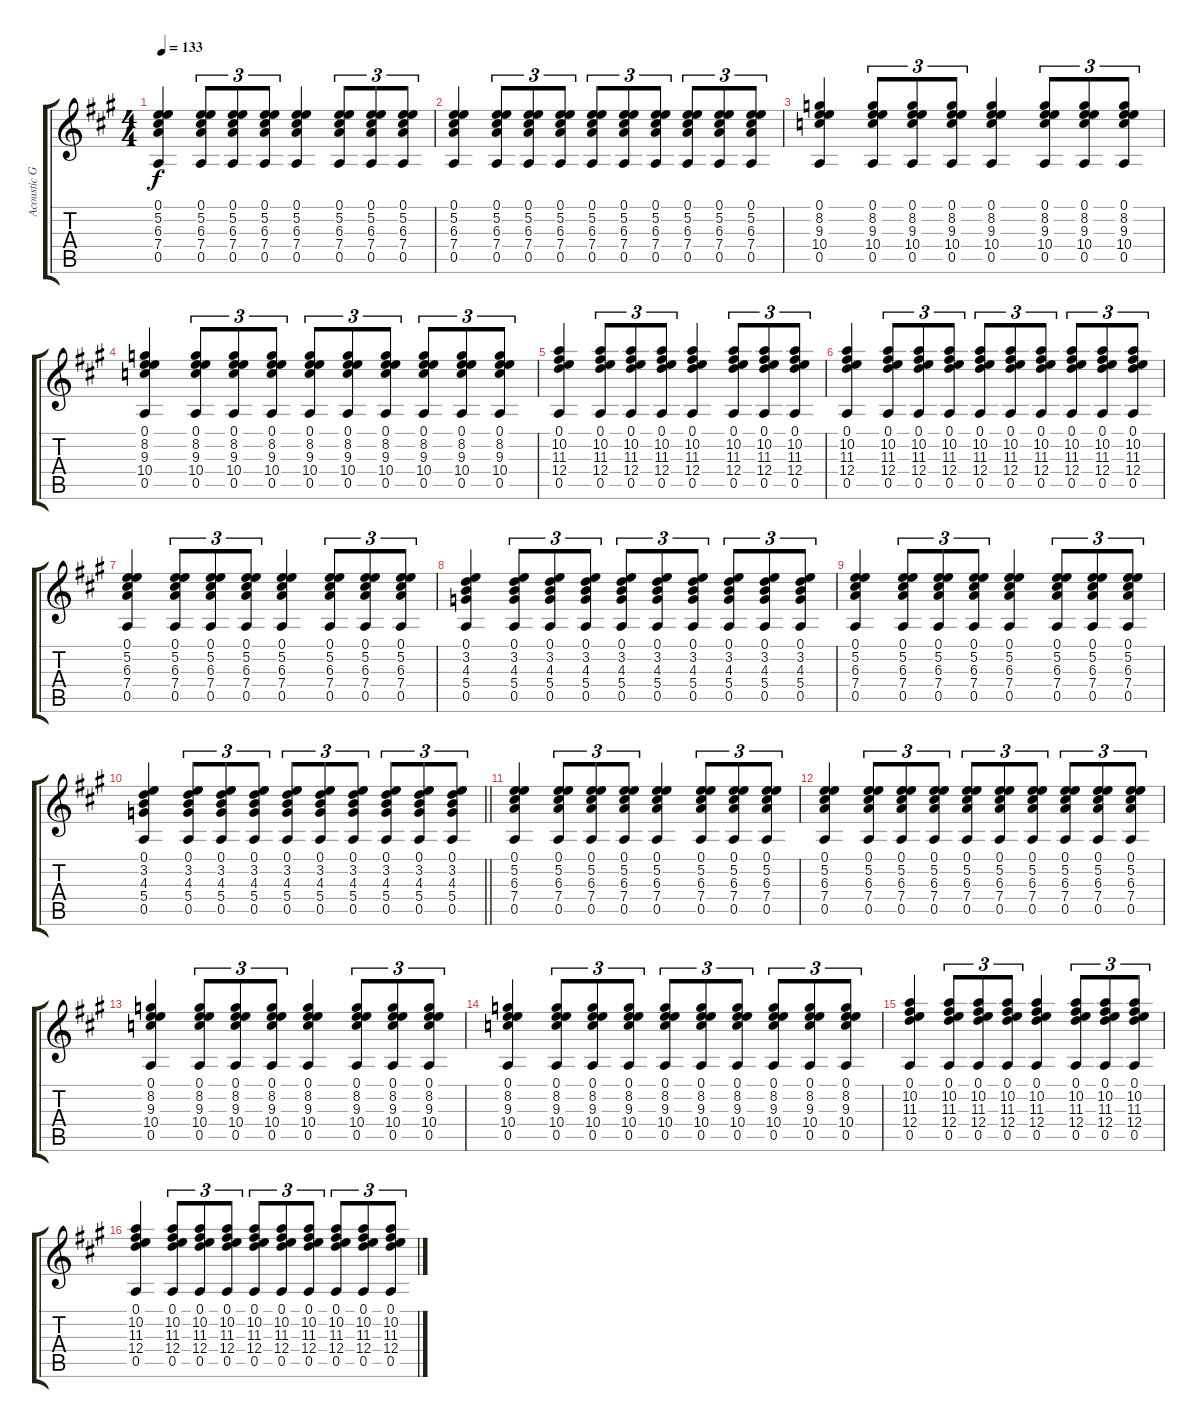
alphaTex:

\track ("Acoustic Guitar" "Acoustic G") {instrument acousticguitarsteel}
\staff {score tabs}
\tuning (E4 B3 G3 D3 A2 E2) {hide}
\ts (4 4)
\tempo 133
\clef g2
\ks a
(0.1 5.2 6.3 7.4 0.5).4{dy f} (0.1 5.2 6.3 7.4 0.5).8{tu (3 2)} (0.1 5.2 6.3 7.4 0.5).8{tu (3 2)} (0.1 5.2 6.3 7.4 0.5).8{tu (3 2)} (0.1 5.2 6.3 7.4 0.5).4 (0.1 5.2 6.3 7.4 0.5).8{tu (3 2)} (0.1 5.2 6.3 7.4 0.5).8{tu (3 2)} (0.1 5.2 6.3 7.4 0.5).8{tu (3 2)} |
(0.1 5.2 6.3 7.4 0.5).4 (0.1 5.2 6.3 7.4 0.5).8{tu (3 2)} (0.1 5.2 6.3 7.4 0.5).8{tu (3 2)} (0.1 5.2 6.3 7.4 0.5).8{tu (3 2)} (0.1 5.2 6.3 7.4 0.5).8{tu (3 2)} (0.1 5.2 6.3 7.4 0.5).8{tu (3 2)} (0.1 5.2 6.3 7.4 0.5).8{tu (3 2)} (0.1 5.2 6.3 7.4 0.5).8{tu (3 2)} (0.1 5.2 6.3 7.4 0.5).8{tu (3 2)} (0.1 5.2 6.3 7.4 0.5).8{tu (3 2)} |
(0.1 8.2 9.3 10.4 0.5).4 (0.1 8.2 9.3 10.4 0.5).8{tu (3 2)} (0.1 8.2 9.3 10.4 0.5).8{tu (3 2)} (0.1 8.2 9.3 10.4 0.5).8{tu (3 2)} (0.1 8.2 9.3 10.4 0.5).4 (0.1 8.2 9.3 10.4 0.5).8{tu (3 2)} (0.1 8.2 9.3 10.4 0.5).8{tu (3 2)} (0.1 8.2 9.3 10.4 0.5).8{tu (3 2)} |
(0.1 8.2 9.3 10.4 0.5).4 (0.1 8.2 9.3 10.4 0.5).8{tu (3 2)} (0.1 8.2 9.3 10.4 0.5).8{tu (3 2)} (0.1 8.2 9.3 10.4 0.5).8{tu (3 2)} (0.1 8.2 9.3 10.4 0.5).8{tu (3 2)} (0.1 8.2 9.3 10.4 0.5).8{tu (3 2)} (0.1 8.2 9.3 10.4 0.5).8{tu (3 2)} (0.1 8.2 9.3 10.4 0.5).8{tu (3 2)} (0.1 8.2 9.3 10.4 0.5).8{tu (3 2)} (0.1 8.2 9.3 10.4 0.5).8{tu (3 2)} |
(0.1 10.2 11.3 12.4 0.5).4 (0.1 10.2 11.3 12.4 0.5).8{tu (3 2)} (0.1 10.2 11.3 12.4 0.5).8{tu (3 2)} (0.1 10.2 11.3 12.4 0.5).8{tu (3 2)} (0.1 10.2 11.3 12.4 0.5).4 (0.1 10.2 11.3 12.4 0.5).8{tu (3 2)} (0.1 10.2 11.3 12.4 0.5).8{tu (3 2)} (0.1 10.2 11.3 12.4 0.5).8{tu (3 2)} |
(0.1 10.2 11.3 12.4 0.5).4 (0.1 10.2 11.3 12.4 0.5).8{tu (3 2)} (0.1 10.2 11.3 12.4 0.5).8{tu (3 2)} (0.1 10.2 11.3 12.4 0.5).8{tu (3 2)} (0.1 10.2 11.3 12.4 0.5).8{tu (3 2)} (0.1 10.2 11.3 12.4 0.5).8{tu (3 2)} (0.1 10.2 11.3 12.4 0.5).8{tu (3 2)} (0.1 10.2 11.3 12.4 0.5).8{tu (3 2)} (0.1 10.2 11.3 12.4 0.5).8{tu (3 2)} (0.1 10.2 11.3 12.4 0.5).8{tu (3 2)} |
(0.1 5.2 6.3 7.4 0.5).4 (0.1 5.2 6.3 7.4 0.5).8{tu (3 2)} (0.1 5.2 6.3 7.4 0.5).8{tu (3 2)} (0.1 5.2 6.3 7.4 0.5).8{tu (3 2)} (0.1 5.2 6.3 7.4 0.5).4 (0.1 5.2 6.3 7.4 0.5).8{tu (3 2)} (0.1 5.2 6.3 7.4 0.5).8{tu (3 2)} (0.1 5.2 6.3 7.4 0.5).8{tu (3 2)} |
(0.1 3.2 4.3 5.4 0.5).4 (0.1 3.2 4.3 5.4 0.5).8{tu (3 2)} (0.1 3.2 4.3 5.4 0.5).8{tu (3 2)} (0.1 3.2 4.3 5.4 0.5).8{tu (3 2)} (0.1 3.2 4.3 5.4 0.5).8{tu (3 2)} (0.1 3.2 4.3 5.4 0.5).8{tu (3 2)} (0.1 3.2 4.3 5.4 0.5).8{tu (3 2)} (0.1 3.2 4.3 5.4 0.5).8{tu (3 2)} (0.1 3.2 4.3 5.4 0.5).8{tu (3 2)} (0.1 3.2 4.3 5.4 0.5).8{tu (3 2)} |
(0.1 5.2 6.3 7.4 0.5).4 (0.1 5.2 6.3 7.4 0.5).8{tu (3 2)} (0.1 5.2 6.3 7.4 0.5).8{tu (3 2)} (0.1 5.2 6.3 7.4 0.5).8{tu (3 2)} (0.1 5.2 6.3 7.4 0.5).4 (0.1 5.2 6.3 7.4 0.5).8{tu (3 2)} (0.1 5.2 6.3 7.4 0.5).8{tu (3 2)} (0.1 5.2 6.3 7.4 0.5).8{tu (3 2)} |
\barLineRight lightlight
(0.1 3.2 4.3 5.4 0.5).4 (0.1 3.2 4.3 5.4 0.5).8{tu (3 2)} (0.1 3.2 4.3 5.4 0.5).8{tu (3 2)} (0.1 3.2 4.3 5.4 0.5).8{tu (3 2)} (0.1 3.2 4.3 5.4 0.5).8{tu (3 2)} (0.1 3.2 4.3 5.4 0.5).8{tu (3 2)} (0.1 3.2 4.3 5.4 0.5).8{tu (3 2)} (0.1 3.2 4.3 5.4 0.5).8{tu (3 2)} (0.1 3.2 4.3 5.4 0.5).8{tu (3 2)} (0.1 3.2 4.3 5.4 0.5).8{tu (3 2)} |
(0.1 5.2 6.3 7.4 0.5).4 (0.1 5.2 6.3 7.4 0.5).8{tu (3 2)} (0.1 5.2 6.3 7.4 0.5).8{tu (3 2)} (0.1 5.2 6.3 7.4 0.5).8{tu (3 2)} (0.1 5.2 6.3 7.4 0.5).4 (0.1 5.2 6.3 7.4 0.5).8{tu (3 2)} (0.1 5.2 6.3 7.4 0.5).8{tu (3 2)} (0.1 5.2 6.3 7.4 0.5).8{tu (3 2)} |
(0.1 5.2 6.3 7.4 0.5).4 (0.1 5.2 6.3 7.4 0.5).8{tu (3 2)} (0.1 5.2 6.3 7.4 0.5).8{tu (3 2)} (0.1 5.2 6.3 7.4 0.5).8{tu (3 2)} (0.1 5.2 6.3 7.4 0.5).8{tu (3 2)} (0.1 5.2 6.3 7.4 0.5).8{tu (3 2)} (0.1 5.2 6.3 7.4 0.5).8{tu (3 2)} (0.1 5.2 6.3 7.4 0.5).8{tu (3 2)} (0.1 5.2 6.3 7.4 0.5).8{tu (3 2)} (0.1 5.2 6.3 7.4 0.5).8{tu (3 2)} |
(0.1 8.2 9.3 10.4 0.5).4 (0.1 8.2 9.3 10.4 0.5).8{tu (3 2)} (0.1 8.2 9.3 10.4 0.5).8{tu (3 2)} (0.1 8.2 9.3 10.4 0.5).8{tu (3 2)} (0.1 8.2 9.3 10.4 0.5).4 (0.1 8.2 9.3 10.4 0.5).8{tu (3 2)} (0.1 8.2 9.3 10.4 0.5).8{tu (3 2)} (0.1 8.2 9.3 10.4 0.5).8{tu (3 2)} |
(0.1 8.2 9.3 10.4 0.5).4 (0.1 8.2 9.3 10.4 0.5).8{tu (3 2)} (0.1 8.2 9.3 10.4 0.5).8{tu (3 2)} (0.1 8.2 9.3 10.4 0.5).8{tu (3 2)} (0.1 8.2 9.3 10.4 0.5).8{tu (3 2)} (0.1 8.2 9.3 10.4 0.5).8{tu (3 2)} (0.1 8.2 9.3 10.4 0.5).8{tu (3 2)} (0.1 8.2 9.3 10.4 0.5).8{tu (3 2)} (0.1 8.2 9.3 10.4 0.5).8{tu (3 2)} (0.1 8.2 9.3 10.4 0.5).8{tu (3 2)} |
(0.1 10.2 11.3 12.4 0.5).4 (0.1 10.2 11.3 12.4 0.5).8{tu (3 2)} (0.1 10.2 11.3 12.4 0.5).8{tu (3 2)} (0.1 10.2 11.3 12.4 0.5).8{tu (3 2)} (0.1 10.2 11.3 12.4 0.5).4 (0.1 10.2 11.3 12.4 0.5).8{tu (3 2)} (0.1 10.2 11.3 12.4 0.5).8{tu (3 2)} (0.1 10.2 11.3 12.4 0.5).8{tu (3 2)} |
(0.1 10.2 11.3 12.4 0.5).4 (0.1 10.2 11.3 12.4 0.5).8{tu (3 2)} (0.1 10.2 11.3 12.4 0.5).8{tu (3 2)} (0.1 10.2 11.3 12.4 0.5).8{tu (3 2)} (0.1 10.2 11.3 12.4 0.5).8{tu (3 2)} (0.1 10.2 11.3 12.4 0.5).8{tu (3 2)} (0.1 10.2 11.3 12.4 0.5).8{tu (3 2)} (0.1 10.2 11.3 12.4 0.5).8{tu (3 2)} (0.1 10.2 11.3 12.4 0.5).8{tu (3 2)} (0.1 10.2 11.3 12.4 0.5).8{tu (3 2)}
